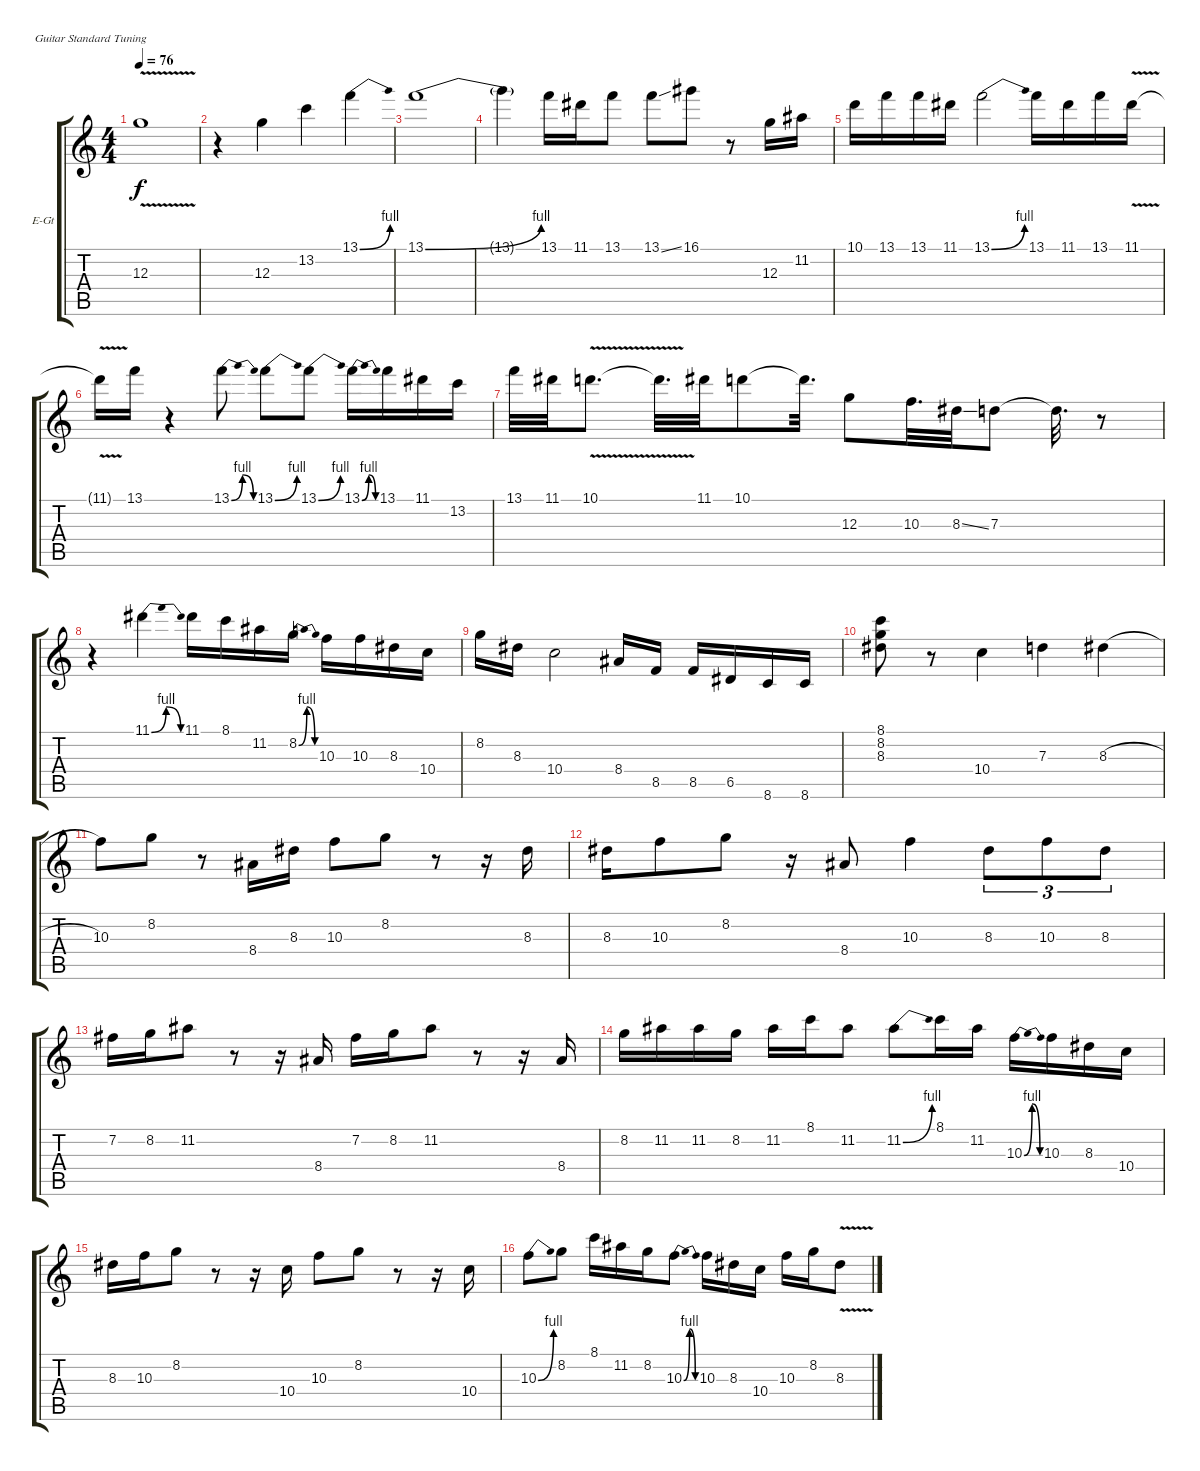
\bracketExtendMode groupsimilarinstruments
\firstSystemTrackNameOrientation horizontal
\otherSystemsTrackNameOrientation horizontal
\track ("Solo Guitar" "E-Gt") {instrument overdrivenguitar}
\staff {score tabs}
\tuning (E4 B3 G3 D3 A2 E2)
\ts (4 4)
\tempo 76
\clef g2
\ks c
12.3{v}.1{dy f} |
r.4 12.3.4 13.2.4 13.1{be (bend 0 0 18 4)}.4 |
13.1{be (bend 0 0 3 4)}.1 |
13.1{t}.4 13.1.16 11.1.16 13.1.8 13.1{ss}.8 16.1.8 r.8 12.3.16 11.2.16 |
10.1.16 13.1.16 13.1.16 11.1.16 13.1{be (bend 0 0 15 4)}.2 13.1.16 11.1.16 13.1.16 11.1{v}.16 |
11.1{v t}.16 13.1.16 r.4 13.1{be (bendrelease 0 0 30 4 30 4 60 0)}.8 13.1{be (bend 0 0 60 4)}.8 13.1{be (bend 0 0 60 4)}.8 13.1{be (bendrelease 0 0 30 4 30 4 60 0)}.16 13.1.16 11.1.16 13.2.16 |
13.1.32 11.1.32 10.1{v}.8{d} 10.1{v t}.32{d} 11.1.32 10.1.8 10.1{t}.32{d} 12.3.8 10.3.32{d} 8.3{ss}.32 7.3.8 7.3{t}.32{d} r.8 |
r.4 11.1{be (bendrelease 0 0 30 4 30 4 60 0)}.4 11.1.16 8.1.16 11.2.16 8.2{be (bendrelease 0 0 30 4 30 4 60 0)}.16 10.3.16 10.3.16 8.3.16 10.4.16 |
8.2.16 8.3.16 10.4.2 8.4.16 8.5.16 8.5.16 6.5.16 8.6.16 8.6.16 |
(8.1 8.2 8.3).8 r.8 10.4.4 7.3.4 8.3{h}.4 |
10.3.8 8.2.8 r.8 8.4.16 8.3.16 10.3.8 8.2.8 r.8 r.16 8.3.16 |
8.3.16 10.3.8 8.2.8 r.16 8.4.8 10.3.4 8.3.8{tu (3 2)} 10.3.8{tu (3 2)} 8.3.8{tu (3 2)} |
7.2.16 8.2.16 11.2.8 r.8 r.16 8.4.16 7.2.16 8.2.16 11.2.8 r.8 r.16 8.4.16 |
8.2.16 11.2.16 11.2.16 8.2.16 11.2.16 8.1.16 11.2.8 11.2{be (bend 0 0 60 4)}.8 8.1.16 11.2.16 10.3{be (bendrelease 0 0 30 4 30 4 60 0)}.16 10.3.16 8.3.16 10.4.16 |
8.3.16 10.3.16 8.2.8 r.8 r.16 10.4.16 10.3.8 8.2.8 r.8 r.16 10.4.16 |
10.3{be (bend 0 0 60 4)}.8 8.2.8 8.1.16 11.2.16 8.2.16 10.3{be (bendrelease 0 0 30 4 30 4 60 0)}.8 10.3.16 8.3.16 10.4.16 10.3.16 8.2.16 8.3{v}.8
